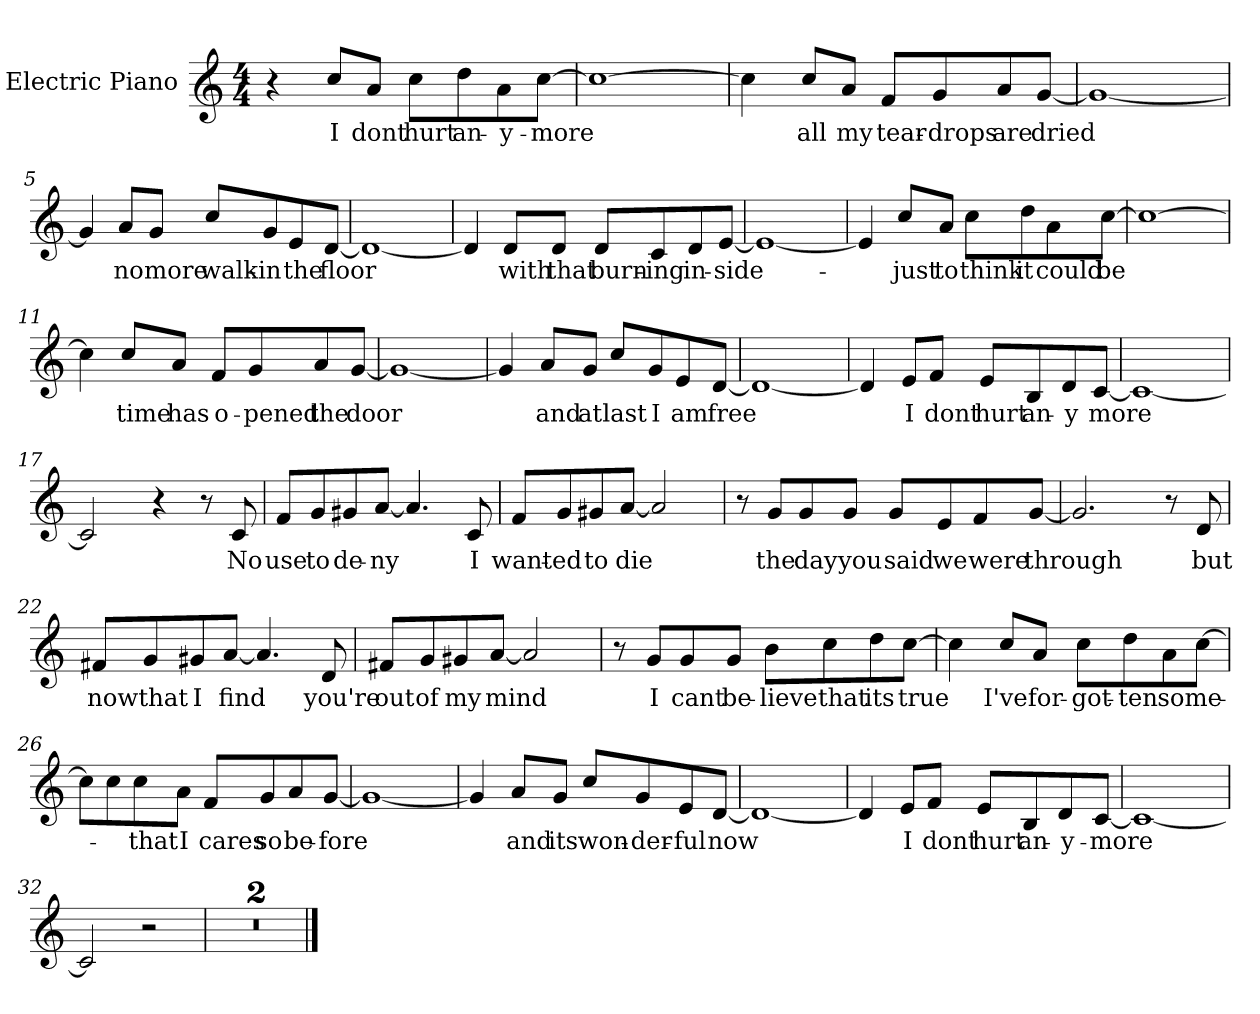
**kern	**text
*part1	*part1
*staff1	*staff1
*I"Electric Piano	*
*I'E.Pno	*
*clefG2	*
*k[]	*
*C:	*
*M4/4	*
=1	=1
4r	.
8cc/L	I
8a/J	dont
8cc\L	hurt
8dd\	an-
8a\	-y-
[8cc\J	-more
=2	=2
1cc_	.
=3	=3
4cc\]	.
8cc/L	all
8a/J	my
8f/L	tear-
8g/	-drops
8a/	are
[8g/J	dried
=4	=4
1g_	.
!!LO:LB:g=z
=5	=5
4g/]	.
8a/L	no
8g/J	more
8cc/L	walk-
8g/	-in
8e/	the
[8d/J	floor
=6	=6
1d_	.
=7	=7
4d/]	.
8d/L	with
8d/J	that
8d/L	burn-
8c/	-ing
8d/	in-
[8e/J	-side-
=8	=8
1e_	.
!!LO:LB:g=z
=9	=9
4e/]	.
8cc/L	just
8a/J	to
8cc\L	think
8dd\	it
8a\	could
[8cc\J	be
=10	=10
1cc_	.
=11	=11
4cc\]	.
8cc/L	time
8a/J	has
8f/L	o-
8g/	-pened
8a/	the
[8g/J	door
=12	=12
1g_	.
!!LO:LB:g=z
=13	=13
4g/]	.
8a/L	and
8g/J	at
8cc/L	last
8g/	I
8e/	am
[8d/J	free
=14	=14
1d_	.
=15	=15
4d/]	.
8e/L	I
8f/J	dont
8e/L	hurt
8B/	an-
8d/	-y
[8c/J	more
=16	=16
1c_	.
=17	=17
2c/]	.
4r	.
8r	.
8c/	No
!!LO:LB:g=z
=18	=18
8f/L	use
8g/	to
8g#X/	de-
[8a/J	-ny
4.a/]	.
8c/	I
=19	=19
8f/L	want-
8g/	-ed
8g#X/	to
[8a/J	die
2a/]	.
=20	=20
8r	.
8g/L	the
8g/	day
8g/J	you
8g/L	said
8e/	we
8f/	were
[8g/J	through
!!LO:LB:g=z
=21	=21
2.g/]	.
8r	.
8d/	but
=22	=22
8f#X/L	now
8g/	that
8g#X/	I
[8a/J	find
4.a/]	.
8d/	you're
=23	=23
8f#X/L	out
8g/	of
8g#X/	my
[8a/J	mind
2a/]	.
!!LO:LB:g=z
=24	=24
8r	.
8g/L	I
8g/	cant
8g/J	be-
8b\L	-lieve
8cc\	that
8dd\	its
[8cc\J	true
=25	=25
4cc\]	.
8cc/L	I've
8a/J	for-
8cc\L	got-
8dd\	-ten
8a\	some-
[8cc\J	.
!!LO:LB:g=z
=26	=26
8cc\L]	.
8cc\	.
8cc\	that
8a\J	I
8f/L	cares
8g/	so
8a/	be-
[8g/J	-fore
=27	=27
1g_	.
=28	=28
4g/]	.
8a/L	and
8g/J	its
8cc/L	won-
8g/	-der-
8e/	-ful
[8d/J	now
=29	=29
1d_	.
!!LO:LB:g=z
=30	=30
4d/]	.
8e/L	I
8f/J	dont
8e/L	hurt
8B/	an-
8d/	-y-
[8c/J	-more
=31	=31
1c_	.
=32	=32
2c/]	.
2r	.
=33	=33
1r	.
=34	=34
1r	.
==	==
*-	*-
